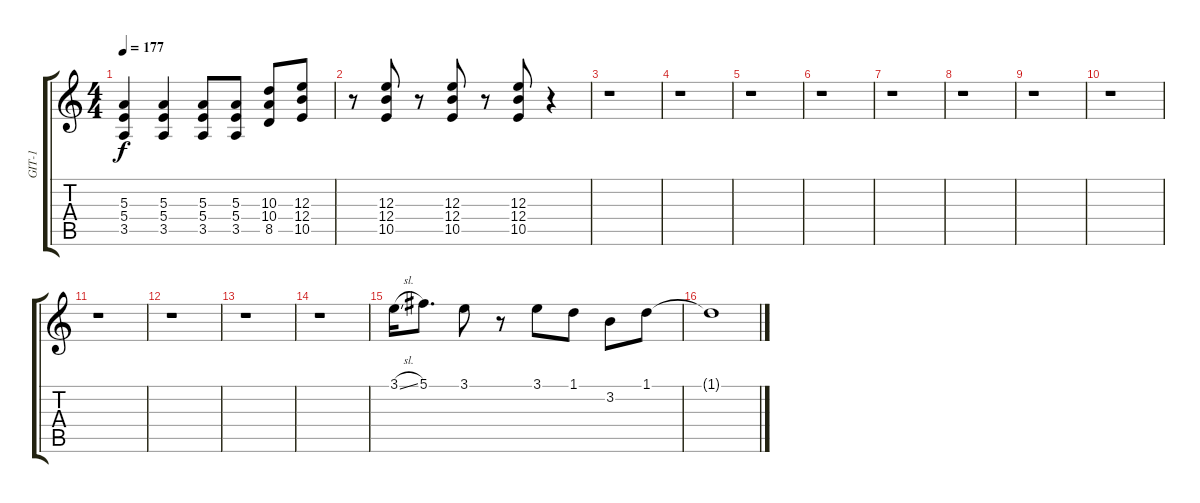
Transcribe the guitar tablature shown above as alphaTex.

\track ("GIT-1" "GIT-1") {instrument overdrivenguitar}
\staff {score tabs}
\tuning (Db4 Ab3 E3 B2 Gb2 B1) {hide}
\ts (4 4)
\tempo 177
\clef g2
\ks c
(5.3 5.4 3.5).4{dy f} (5.3 5.4 3.5).4 (5.3 5.4 3.5).8 (5.3 5.4 3.5).8 (10.3 10.4 8.5).8 (12.3 12.4 10.5).8 |
r.8 (12.3 12.4 10.5).8 r.8 (12.3 12.4 10.5).8 r.8 (12.3 12.4 10.5).8 r.4 |
r.1 |
r.1 |
r.1 |
r.1 |
r.1 |
r.1 |
r.1 |
r.1 |
r.1 |
r.1 |
r.1 |
r.1 |
3.1{sl}.16 5.1.8{d} 3.1.8 r.8 3.1.8 1.1.8 3.2.8 1.1.8 |
1.1{t}.1
